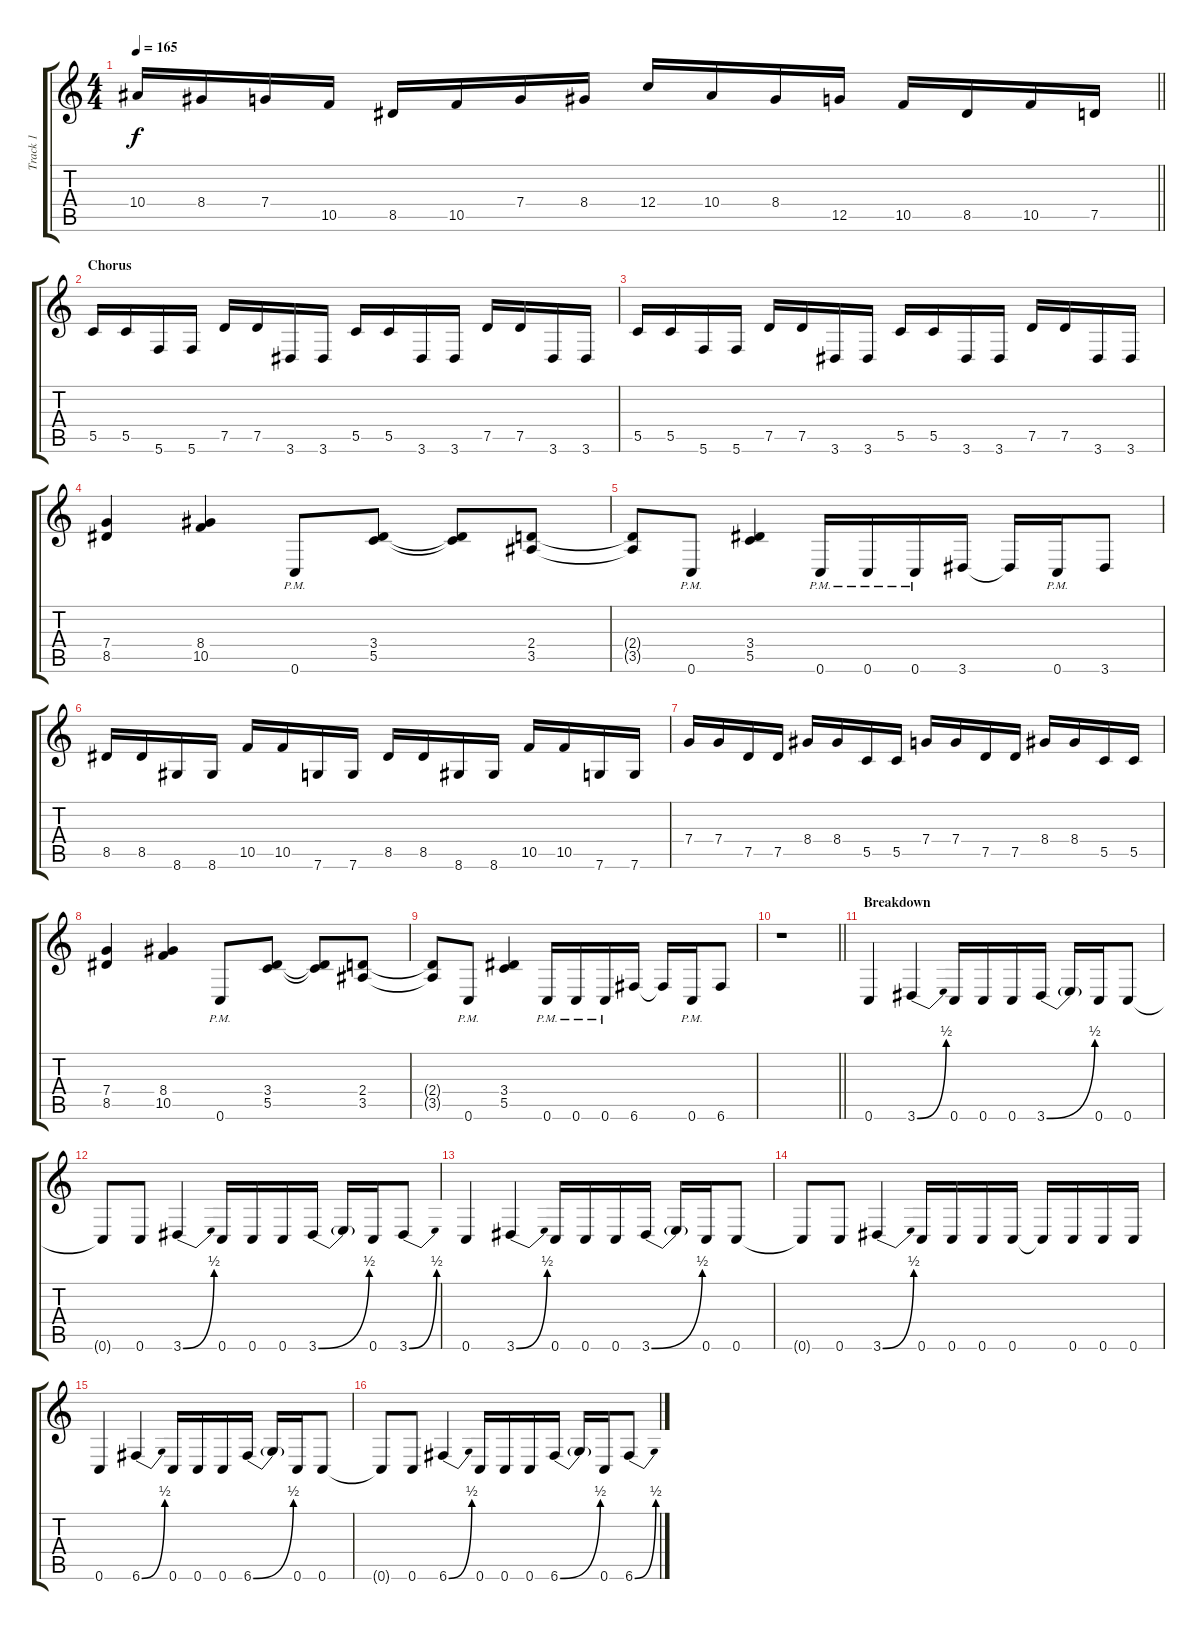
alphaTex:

\track ("Track 1" "Track 1") {instrument distortionguitar}
\staff {score tabs}
\tuning (D4 A3 F3 C3 G2 C2) {hide}
\ts (4 4)
\tempo 165
\clef g2
\barLineRight lightlight
\ks c
10.4.16{dy f} 8.4.16 7.4.16 10.5.16 8.5.16 10.5.16 7.4.16 8.4.16 12.4.16 10.4.16 8.4.16 12.5.16 10.5.16 8.5.16 10.5.16 7.5.16 |
\section ("" "Chorus")
5.5.16 5.5.16 5.6.16 5.6.16 7.5.16 7.5.16 3.6.16 3.6.16 5.5.16 5.5.16 3.6.16 3.6.16 7.5.16 7.5.16 3.6.16 3.6.16 |
5.5.16 5.5.16 5.6.16 5.6.16 7.5.16 7.5.16 3.6.16 3.6.16 5.5.16 5.5.16 3.6.16 3.6.16 7.5.16 7.5.16 3.6.16 3.6.16 |
(7.4 8.5).4 (8.4 10.5).4 0.6{pm}.8 (3.4 5.5).8 (3.4{t} 5.5{t}).8 (2.4 3.5).8 |
(2.4{t} 3.5{t}).8 0.6{pm}.8 (3.4 5.5).4 0.6{pm}.16 0.6{pm}.16 0.6{pm}.16 3.6.16 3.6{t}.16 0.6{pm}.16 3.6.8 |
8.5.16 8.5.16 8.6.16 8.6.16 10.5.16 10.5.16 7.6.16 7.6.16 8.5.16 8.5.16 8.6.16 8.6.16 10.5.16 10.5.16 7.6.16 7.6.16 |
7.4.16 7.4.16 7.5.16 7.5.16 8.4.16 8.4.16 5.5.16 5.5.16 7.4.16 7.4.16 7.5.16 7.5.16 8.4.16 8.4.16 5.5.16 5.5.16 |
(7.4 8.5).4 (8.4 10.5).4 0.6{pm}.8 (3.4 5.5).8 (3.4{t} 5.5{t}).8 (2.4 3.5).8 |
(2.4{t} 3.5{t}).8 0.6{pm}.8 (3.4 5.5).4 0.6{pm}.16 0.6{pm}.16 0.6{pm}.16 6.6.16 6.6{t}.16 0.6{pm}.16 6.6.8 |
\barLineRight lightlight
r.1 |
\section ("" "Breakdown")
0.6.4 3.6{be (bend 0 0 60 2)}.4 0.6.16 0.6.16 0.6.16 3.6{be (bend 0 0 60 2)}.16 3.6{t}.16 0.6.16 0.6.8 |
0.6{t}.8 0.6.8 3.6{be (bend 0 0 60 2)}.4 0.6.16 0.6.16 0.6.16 3.6{be (bend 0 0 60 2)}.16 3.6{t}.16 0.6.16 3.6{be (bend 0 0 60 2)}.8 |
0.6.4 3.6{be (bend 0 0 60 2)}.4 0.6.16 0.6.16 0.6.16 3.6{be (bend 0 0 60 2)}.16 3.6{t}.16 0.6.16 0.6.8 |
0.6{t}.8 0.6.8 3.6{be (bend 0 0 60 2)}.4 0.6.16 0.6.16 0.6.16 0.6.16 0.6{t}.16 0.6.16 0.6.16 0.6.16 |
0.6.4 6.6{be (bend 0 0 60 2)}.4 0.6.16 0.6.16 0.6.16 6.6{be (bend 0 0 60 2)}.16 6.6{t}.16 0.6.16 0.6.8 |
0.6{t}.8 0.6.8 6.6{be (bend 0 0 60 2)}.4 0.6.16 0.6.16 0.6.16 6.6{be (bend 0 0 60 2)}.16 6.6{t}.16 0.6.16 6.6{be (bend 0 0 60 2)}.8
